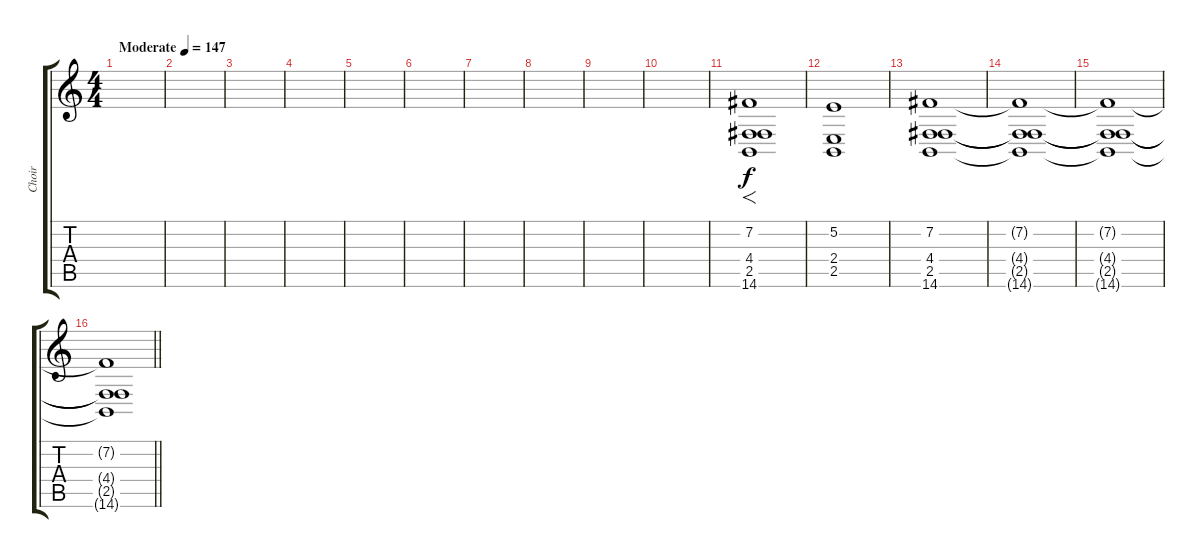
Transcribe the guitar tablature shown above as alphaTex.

\track ("Choir" "Choir") {instrument choiraahs}
\staff {score tabs}
\tuning (E4 B3 G3 D3 A2 E2) {hide}
\ts (4 4)
\tempo (147 "Moderate")
\clef g2
\ks c
|
|
|
|
|
|
|
|
|
|
(7.2 4.4 2.5 14.6).1{f} |
(5.2 2.4 2.5).1 |
(7.2 4.4 2.5 14.6).1 |
(7.2{t} 4.4{t} 2.5{t} 14.6{t}).1{volume 14} |
(7.2{t} 4.4{t} 2.5{t} 14.6{t}).1{volume 10} |
\barLineRight lightlight
(7.2{t} 4.4{t} 2.5{t} 14.6{t}).1{volume 6}
